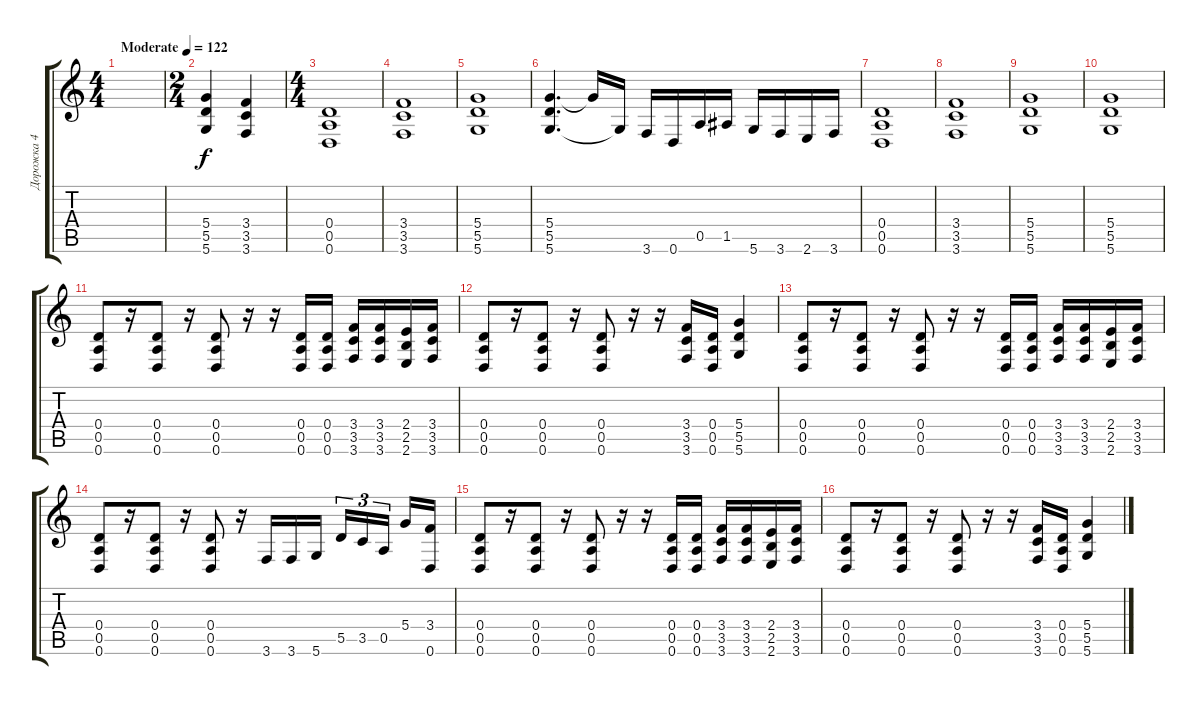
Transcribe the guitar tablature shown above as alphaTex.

\track ("Дорожка 4" "Дорожка 4") {instrument distortionguitar}
\staff {score tabs}
\tuning (E4 B3 G3 D3 A2 D2) {hide}
\ts (4 4)
\tempo (122 "Moderate")
\clef g2
\ks c
|
\ts (2 4)
(5.4 5.5 5.6).4 (3.4 3.5 3.6).4 |
\ts (4 4)
(0.4 0.5 0.6).1 |
(3.4 3.5 3.6).1 |
(5.4 5.5 5.6).1 |
(5.4 5.5 5.6).4{d} 5.4{t}.16 5.6{t}.16 3.6.16 0.6.16 0.5.16 1.5.16 5.6.16 3.6.16 2.6.16 3.6.16 |
(0.4 0.5 0.6).1 |
(3.4 3.5 3.6).1 |
(5.4 5.5 5.6).1 |
(5.4 5.5 5.6).1 |
(0.4 0.5 0.6).8 r.16 (0.4 0.5 0.6).8 r.16 (0.4 0.5 0.6).8 r.16 r.16 (0.4 0.5 0.6).16 (0.4 0.5 0.6).16 (3.4 3.5 3.6).16 (3.4 3.5 3.6).16 (2.4 2.5 2.6).16 (3.4 3.5 3.6).16 |
(0.4 0.5 0.6).8 r.16 (0.4 0.5 0.6).8 r.16 (0.4 0.5 0.6).8 r.16 r.16 (3.4 3.5 3.6).16 (0.4 0.5 0.6).16 (5.4 5.5 5.6).4 |
(0.4 0.5 0.6).8 r.16 (0.4 0.5 0.6).8 r.16 (0.4 0.5 0.6).8 r.16 r.16 (0.4 0.5 0.6).16 (0.4 0.5 0.6).16 (3.4 3.5 3.6).16 (3.4 3.5 3.6).16 (2.4 2.5 2.6).16 (3.4 3.5 3.6).16 |
(0.4 0.5 0.6).8 r.16 (0.4 0.5 0.6).8 r.16 (0.4 0.5 0.6).8 r.16 3.6.16 3.6.16 5.6.16 5.5.16{tu (3 2)} 3.5.16{tu (3 2)} 0.5.16{tu (3 2) beam splitsecondary} 5.4.16 (3.4 0.6).16 |
(0.4 0.5 0.6).8 r.16 (0.4 0.5 0.6).8 r.16 (0.4 0.5 0.6).8 r.16 r.16 (0.4 0.5 0.6).16 (0.4 0.5 0.6).16 (3.4 3.5 3.6).16 (3.4 3.5 3.6).16 (2.4 2.5 2.6).16 (3.4 3.5 3.6).16 |
(0.4 0.5 0.6).8 r.16 (0.4 0.5 0.6).8 r.16 (0.4 0.5 0.6).8 r.16 r.16 (3.4 3.5 3.6).16 (0.4 0.5 0.6).16 (5.4 5.5 5.6).4
